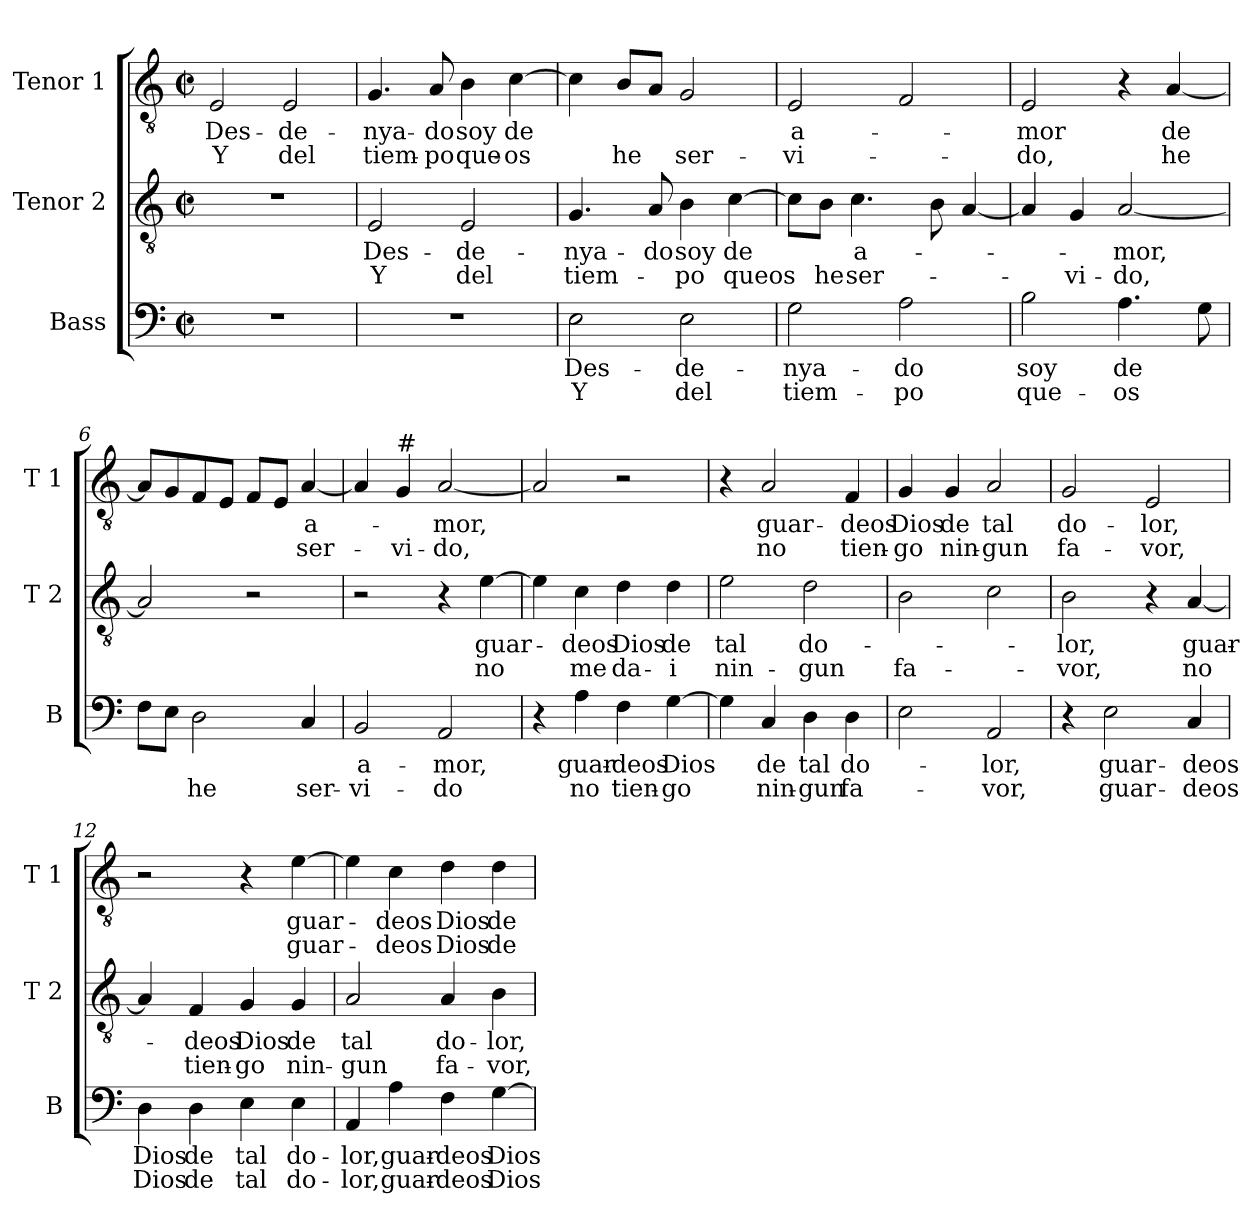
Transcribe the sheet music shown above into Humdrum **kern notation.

**kern	**text	**text	**kern	**text	**text	**kern	**text	**text
*part3	*part3	*part3	*part2	*part2	*part2	*part1	*part1	*part1
*staff3	*staff3	*staff3	*staff2	*staff2	*staff2	*staff1	*staff1	*staff1
*I"Bass	*	*	*I"Tenor 2	*	*	*I"Tenor 1	*	*
*I'B	*	*	*I'T 2	*	*	*I'T 1	*	*
*clefF4	*	*	*clefGv2	*	*	*clefGv2	*	*
*k[]	*	*	*k[]	*	*	*k[]	*	*
*C:	*	*	*C:	*	*	*C:	*	*
*M2/2	*	*	*M2/2	*	*	*M2/2	*	*
*met(c|)	*	*	*met(c|)	*	*	*met(c|)	*	*
=1	=1	=1	=1	=1	=1	=1	=1	=1
!	!	!	!	!	!	!	!LO:LY:b	!LO:LY:b
1r	.	.	1r	.	.	2E/	Des-	Y
!	!	!	!	!	!	!	!LO:LY:b	!LO:LY:b
.	.	.	.	.	.	2E/	-de-	del
=2	=2	=2	=2	=2	=2	=2	=2	=2
!	!	!	!	!LO:LY:b	!LO:LY:b	!	!LO:LY:b	!LO:LY:b
1r	.	.	2E/	Des-	Y	4.G/	-nya-	tiem-
!	!	!	!	!	!	!	!LO:LY:b	!LO:LY:b
.	.	.	.	.	.	8A/	-do	-po
!	!	!	!	!LO:LY:b	!LO:LY:b	!	!LO:LY:b	!LO:LY:b
.	.	.	2E/	-de-	del	4B\	soy	que-
!	!	!	!	!	!	!	!LO:LY:b	!LO:LY:b
.	.	.	.	.	.	[4c\	de	-os
=3	=3	=3	=3	=3	=3	=3	=3	=3
!	!LO:LY:b	!LO:LY:b	!	!LO:LY:b	!LO:LY:b	!	!	!
2E\	Des-	Y	4.G/	-nya-	tiem-	4c\]	.	.
!	!	!	!	!	!	!	!	!LO:LY:b
.	.	.	.	.	.	8B/L	.	he
!	!	!	!	!LO:LY:b	!	!	!	!
.	.	.	8A/	-do	.	8A/J	.	.
!	!LO:LY:b	!LO:LY:b	!	!LO:LY:b	!LO:LY:b	!	!	!LO:LY:b
2E\	-de-	del	4B\	soy	-po	2G/	.	ser-
!	!	!	!	!LO:LY:b	!LO:LY:b	!	!	!
.	.	.	[4c\	de	queos	.	.	.
=4	=4	=4	=4	=4	=4	=4	=4	=4
!	!LO:LY:b	!LO:LY:b	!	!	!	!	!LO:LY:b	!LO:LY:b
2G\	-nya-	tiem-	8c\L]	.	.	2E/	a-	-vi-
!	!	!	!	!	!LO:LY:b	!	!	!
.	.	.	8B\J	.	he	.	.	.
!	!	!	!	!LO:LY:b	!LO:LY:b	!	!	!
.	.	.	4.c\	a-	ser-	.	.	.
!	!LO:LY:b	!LO:LY:b	!	!	!	!	!	!
2A\	-do	-po	.	.	.	2F/	.	.
.	.	.	8B\	.	.	.	.	.
.	.	.	[4A/	.	.	.	.	.
!!LO:LB:g=z
=5	=5	=5	=5	=5	=5	=5	=5	=5
!	!LO:LY:b	!LO:LY:b	!	!	!	!	!LO:LY:b	!LO:LY:b
2B\	soy	que-	4A/]	.	.	2E/	-mor	-do,
!	!	!	!	!	!LO:LY:b	!	!	!
.	.	.	4G/	.	-vi-	.	.	.
!	!LO:LY:b	!LO:LY:b	!	!LO:LY:b	!LO:LY:b	!	!	!
4.A\	de	-os	[2A/	-mor,	-do,	4r	.	.
!	!	!	!	!	!	!	!LO:LY:b	!LO:LY:b
.	.	.	.	.	.	[4A/	de	he
8G\	.	.	.	.	.	.	.	.
=6	=6	=6	=6	=6	=6	=6	=6	=6
8F\L	.	.	2A/]	.	.	8A/L]	.	.
8E\J	.	.	.	.	.	8G/	.	.
!	!	!LO:LY:b	!	!	!	!	!	!
2D\	.	he	.	.	.	8F/	.	.
.	.	.	.	.	.	8E/J	.	.
.	.	.	2r	.	.	8F/L	.	.
.	.	.	.	.	.	8E/J	.	.
!	!	!LO:LY:b	!	!	!	!	!LO:LY:b	!LO:LY:b
4C/	.	ser-	.	.	.	[4A/	a-	ser-
=7	=7	=7	=7	=7	=7	=7	=7	=7
!	!LO:LY:b	!LO:LY:b	!	!	!	!	!	!
2BB/	a-	-vi-	2r	.	.	4A/]	.	.
!	!	!	!	!	!	!LO:TX:a:t=#	!	!
!	!	!	!	!	!	!	!	!LO:LY:b
.	.	.	.	.	.	4G/	.	-vi-
!	!LO:LY:b	!LO:LY:b	!	!	!	!	!LO:LY:b	!LO:LY:b
2AA/	-mor,	-do	4r	.	.	[2A/	-mor,	-do,
!	!	!	!	!LO:LY:b	!LO:LY:b	!	!	!
.	.	.	[4e\	guar-	no	.	.	.
=8	=8	=8	=8	=8	=8	=8	=8	=8
4r	.	.	4e\]	.	.	2A/]	.	.
!	!LO:LY:b	!LO:LY:b	!	!LO:LY:b	!LO:LY:b	!	!	!
4A\	guar-	no	4c\	-deos	me	.	.	.
!	!LO:LY:b	!LO:LY:b	!	!LO:LY:b	!LO:LY:b	!	!	!
4F\	-deos	tien-	4d\	Dios	da-	2r	.	.
!	!LO:LY:b	!LO:LY:b	!	!LO:LY:b	!LO:LY:b	!	!	!
[4G\	Dios	-go	4d\	de	-i	.	.	.
!!LO:LB:g=z
=9	=9	=9	=9	=9	=9	=9	=9	=9
!	!	!	!	!LO:LY:b	!LO:LY:b	!	!	!
4G\]	.	.	2e\	tal	nin-	4r	.	.
!	!LO:LY:b	!LO:LY:b	!	!	!	!	!LO:LY:b	!LO:LY:b
4C/	de	nin-	.	.	.	2A/	guar-	no
!	!LO:LY:b	!LO:LY:b	!	!LO:LY:b	!LO:LY:b	!	!	!
4D\	tal	-gun	2d\	do-	-gun	.	.	.
!	!LO:LY:b	!LO:LY:b	!	!	!	!	!LO:LY:b	!LO:LY:b
4D\	do-	fa-	.	.	.	4F/	-deos	tien-
=10	=10	=10	=10	=10	=10	=10	=10	=10
!	!	!	!	!	!LO:LY:b	!	!LO:LY:b	!LO:LY:b
2E\	.	.	2B\	.	fa-	4G/	Dios	-go
!	!	!	!	!	!	!	!LO:LY:b	!LO:LY:b
.	.	.	.	.	.	4G/	de	nin-
!	!LO:LY:b	!LO:LY:b	!	!	!	!	!LO:LY:b	!LO:LY:b
2AA/	-lor,	-vor,	2c\	.	.	2A/	tal	-gun
=11	=11	=11	=11	=11	=11	=11	=11	=11
!	!	!	!	!LO:LY:b	!LO:LY:b	!	!LO:LY:b	!LO:LY:b
4r	.	.	2B\	-lor,	-vor,	2G/	do-	fa-
!	!LO:LY:b	!LO:LY:b	!	!	!	!	!	!
2E\	guar-	guar-	.	.	.	.	.	.
!	!	!	!	!	!	!	!LO:LY:b	!LO:LY:b
.	.	.	4r	.	.	2E/	-lor,	-vor,
!	!LO:LY:b	!LO:LY:b	!	!LO:LY:b	!LO:LY:b	!	!	!
4C/	-deos	-deos	[4A/	guar-	no	.	.	.
=12	=12	=12	=12	=12	=12	=12	=12	=12
!	!LO:LY:b	!LO:LY:b	!	!	!	!	!	!
4D\	Dios	Dios	4A/]	.	.	2r	.	.
!	!LO:LY:b	!LO:LY:b	!	!LO:LY:b	!LO:LY:b	!	!	!
4D\	de	de	4F/	-deos	tien-	.	.	.
!	!LO:LY:b	!LO:LY:b	!	!LO:LY:b	!LO:LY:b	!	!	!
4E\	tal	tal	4G/	Dios	-go	4r	.	.
!	!LO:LY:b	!LO:LY:b	!	!LO:LY:b	!LO:LY:b	!	!LO:LY:b	!LO:LY:b
4E\	do-	do-	4G/	de	nin-	[4e\	guar-	guar-
!!LO:PB:g=z
=13	=13	=13	=13	=13	=13	=13	=13	=13
!	!LO:LY:b	!LO:LY:b	!	!LO:LY:b	!LO:LY:b	!	!	!
4AA/	-lor,	-lor,	2A/	tal	-gun	4e\]	.	.
!	!LO:LY:b	!LO:LY:b	!	!	!	!	!LO:LY:b	!LO:LY:b
4A\	guar-	guar-	.	.	.	4c\	-deos	-deos
!	!LO:LY:b	!LO:LY:b	!	!LO:LY:b	!LO:LY:b	!	!LO:LY:b	!LO:LY:b
4F\	-deos	-deos	4A/	do-	fa-	4d\	Dios	Dios
!	!LO:LY:b	!LO:LY:b	!	!LO:LY:b	!LO:LY:b	!	!LO:LY:b	!LO:LY:b
[4G\	Dios	Dios	4B\	-lor,	-vor,	4d\	de	de
=	=	=	=	=	=	=	=	=
*-	*-	*-	*-	*-	*-	*-	*-	*-
